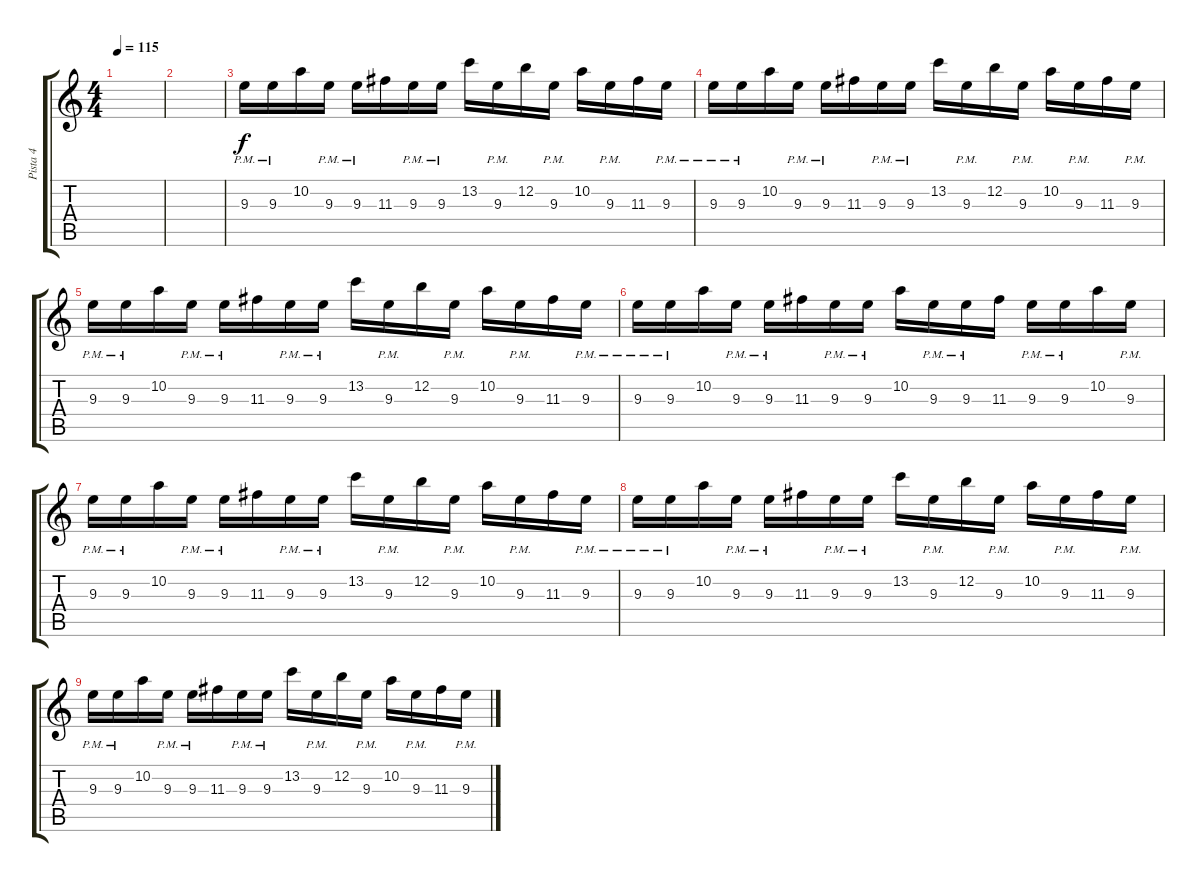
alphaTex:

\track ("Pista 4" "Pista 4") {instrument distortionguitar}
\staff {score tabs}
\tuning (E4 B3 G3 D3 A2 E2) {hide}
\ts (4 4)
\tempo 115
\clef g2
\ks c
|
|
9.3{pm}.16 9.3{pm}.16 10.2.16 9.3{pm}.16 9.3{pm}.16 11.3.16 9.3{pm}.16 9.3{pm}.16 13.2.16 9.3{pm}.16 12.2.16 9.3{pm}.16 10.2.16 9.3{pm}.16 11.3.16 9.3{pm}.16 |
9.3{pm}.16 9.3{pm}.16 10.2.16 9.3{pm}.16 9.3{pm}.16 11.3.16 9.3{pm}.16 9.3{pm}.16 13.2.16 9.3{pm}.16 12.2.16 9.3{pm}.16 10.2.16 9.3{pm}.16 11.3.16 9.3{pm}.16 |
9.3{pm}.16 9.3{pm}.16 10.2.16 9.3{pm}.16 9.3{pm}.16 11.3.16 9.3{pm}.16 9.3{pm}.16 13.2.16 9.3{pm}.16 12.2.16 9.3{pm}.16 10.2.16 9.3{pm}.16 11.3.16 9.3{pm}.16 |
9.3{pm}.16 9.3{pm}.16 10.2.16 9.3{pm}.16 9.3{pm}.16 11.3.16 9.3{pm}.16 9.3{pm}.16 10.2.16 9.3{pm}.16 9.3{pm}.16 11.3.16 9.3{pm}.16 9.3{pm}.16 10.2.16 9.3{pm}.16 |
9.3{pm}.16 9.3{pm}.16 10.2.16 9.3{pm}.16 9.3{pm}.16 11.3.16 9.3{pm}.16 9.3{pm}.16 13.2.16 9.3{pm}.16 12.2.16 9.3{pm}.16 10.2.16 9.3{pm}.16 11.3.16 9.3{pm}.16 |
9.3{pm}.16 9.3{pm}.16 10.2.16 9.3{pm}.16 9.3{pm}.16 11.3.16 9.3{pm}.16 9.3{pm}.16 13.2.16 9.3{pm}.16 12.2.16 9.3{pm}.16 10.2.16 9.3{pm}.16 11.3.16 9.3{pm}.16 |
9.3{pm}.16 9.3{pm}.16 10.2.16 9.3{pm}.16 9.3{pm}.16 11.3.16 9.3{pm}.16 9.3{pm}.16 13.2.16 9.3{pm}.16 12.2.16 9.3{pm}.16 10.2.16 9.3{pm}.16 11.3.16 9.3{pm}.16
